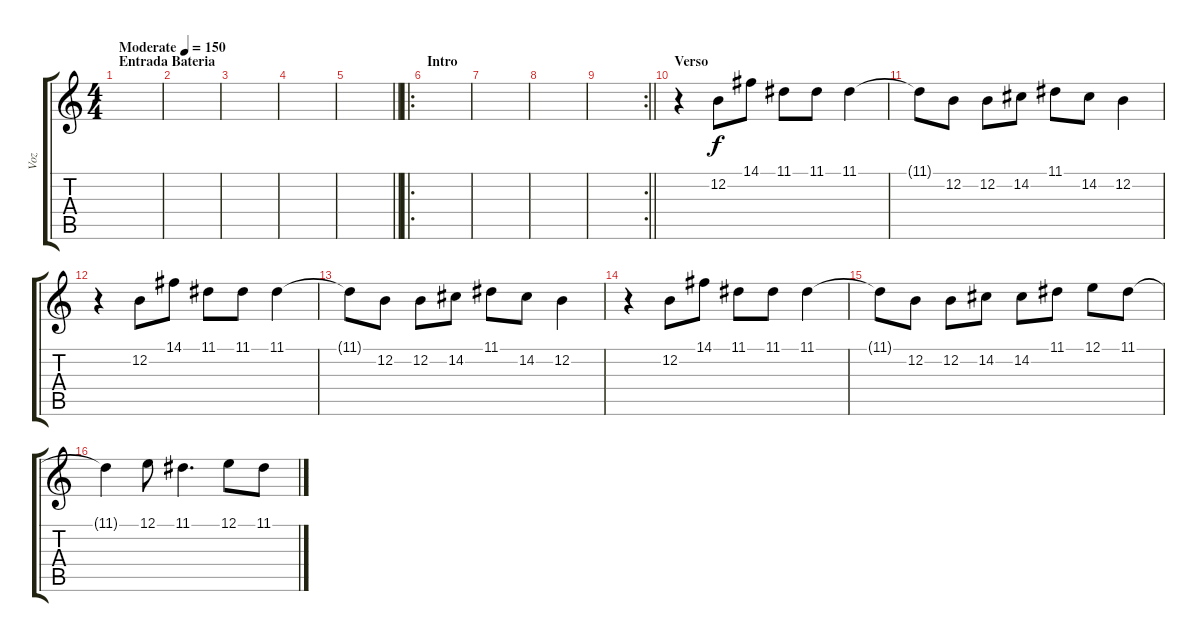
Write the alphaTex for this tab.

\track ("Voz" "Voz") {instrument lead2sawtooth}
\staff {score tabs}
\tuning (E4 B3 G3 D3 A2 E2) {hide}
\ts (4 4)
\section ("" "Entrada Bateria")
\tempo (150 "Moderate")
\clef g2
\ks c
|
|
|
|
\barLineRight lightlight
|
\ro
\section ("" "Intro")
|
|
|
\rc 2
\barLineRight lightlight
|
\section ("" "Verso")
r.4 12.2.8 14.1.8 11.1.8 11.1.8 11.1.4 |
11.1{t}.8 12.2.8 12.2.8 14.2.8 11.1.8 14.2.8 12.2.4 |
r.4 12.2.8 14.1.8 11.1.8 11.1.8 11.1.4 |
11.1{t}.8 12.2.8 12.2.8 14.2.8 11.1.8 14.2.8 12.2.4 |
r.4 12.2.8 14.1.8 11.1.8 11.1.8 11.1.4 |
11.1{t}.8 12.2.8 12.2.8 14.2.8 14.2.8 11.1.8 12.1.8 11.1.8 |
11.1{t}.4 12.1.8 11.1.4{d} 12.1.8 11.1.8
